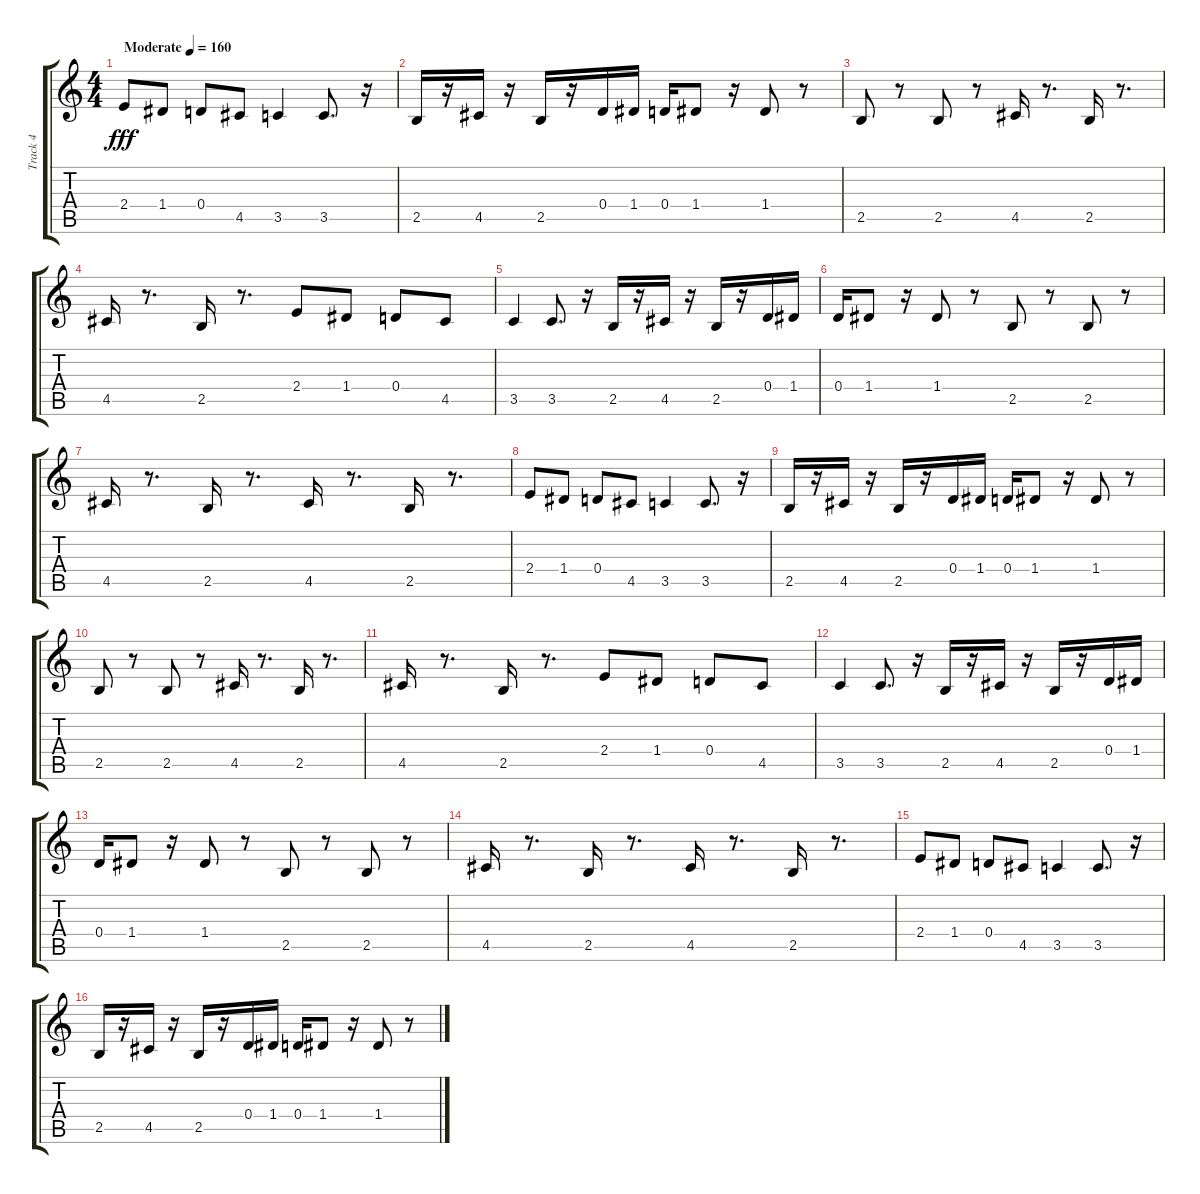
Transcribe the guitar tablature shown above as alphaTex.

\track ("Track 4" "Track 4") {instrument synthbass2}
\staff {score tabs}
\tuning (E4 B3 G3 D3 A2 E2) {hide}
\ts (4 4)
\tempo (160 "Moderate")
\clef g2
\ks c
2.4.8{dy fff instrument synthbass2} 1.4.8 0.4.8 4.5.8 3.5.4 3.5.8{d} r.16 |
2.5.16 r.16 4.5.16 r.16 2.5.16 r.16 0.4.16 1.4.16 0.4.16 1.4.8 r.16 1.4.8 r.8 |
2.5.8 r.8 2.5.8 r.8 4.5.16 r.8{d} 2.5.16 r.8{d} |
4.5.16 r.8{d} 2.5.16 r.8{d} 2.4.8 1.4.8 0.4.8 4.5.8 |
3.5.4 3.5.8{d} r.16 2.5.16 r.16 4.5.16 r.16 2.5.16 r.16 0.4.16 1.4.16 |
0.4.16 1.4.8 r.16 1.4.8 r.8 2.5.8 r.8 2.5.8 r.8 |
4.5.16 r.8{d} 2.5.16 r.8{d} 4.5.16 r.8{d} 2.5.16 r.8{d} |
2.4.8 1.4.8 0.4.8 4.5.8 3.5.4 3.5.8{d} r.16 |
2.5.16 r.16 4.5.16 r.16 2.5.16 r.16 0.4.16 1.4.16 0.4.16 1.4.8 r.16 1.4.8 r.8 |
2.5.8 r.8 2.5.8 r.8 4.5.16 r.8{d} 2.5.16 r.8{d} |
4.5.16 r.8{d} 2.5.16 r.8{d} 2.4.8 1.4.8 0.4.8 4.5.8 |
3.5.4 3.5.8{d} r.16 2.5.16 r.16 4.5.16 r.16 2.5.16 r.16 0.4.16 1.4.16 |
0.4.16 1.4.8 r.16 1.4.8 r.8 2.5.8 r.8 2.5.8 r.8 |
4.5.16 r.8{d} 2.5.16 r.8{d} 4.5.16 r.8{d} 2.5.16 r.8{d} |
2.4.8 1.4.8 0.4.8 4.5.8 3.5.4 3.5.8{d} r.16 |
2.5.16 r.16 4.5.16 r.16 2.5.16 r.16 0.4.16 1.4.16 0.4.16 1.4.8 r.16 1.4.8 r.8
